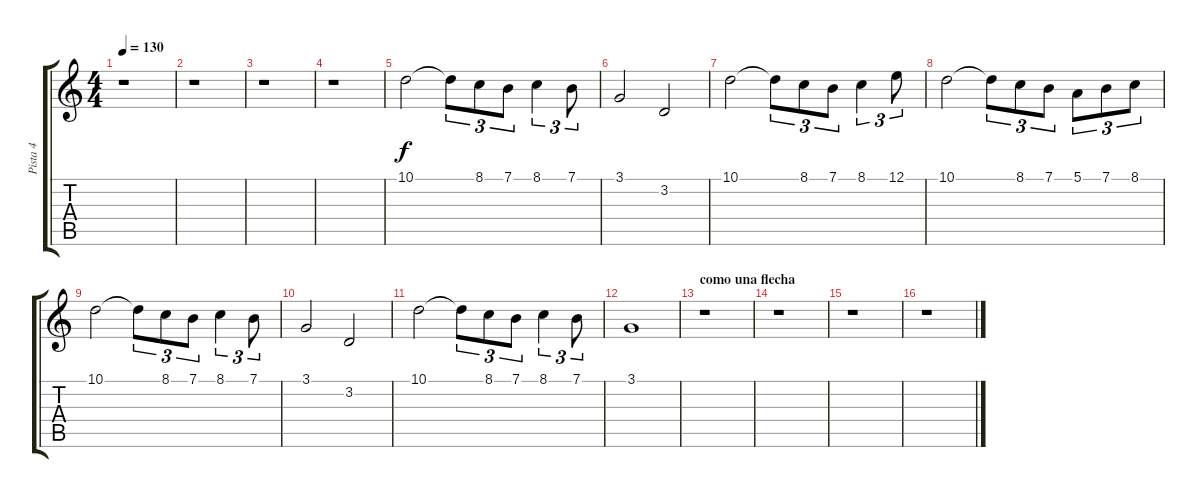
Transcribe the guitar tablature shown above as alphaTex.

\track ("Pista 4" "Pista 4") {instrument harmonica}
\staff {score tabs}
\tuning (E4 B3 G3 D3 A2 E2) {hide}
\ts (4 4)
\tempo 130
\clef g2
\ks c
r.1{dy f instrument harmonica} |
r.1 |
r.1 |
r.1 |
10.1.2 10.1{t}.8{tu (3 2)} 8.1.8{tu (3 2)} 7.1.8{tu (3 2)} 8.1.4{tu (3 2)} 7.1.8{tu (3 2)} |
3.1.2 3.2.2 |
10.1.2 10.1{t}.8{tu (3 2)} 8.1.8{tu (3 2)} 7.1.8{tu (3 2)} 8.1.4{tu (3 2)} 12.1.8{tu (3 2)} |
10.1.2 10.1{t}.8{tu (3 2)} 8.1.8{tu (3 2)} 7.1.8{tu (3 2)} 5.1.8{tu (3 2)} 7.1.8{tu (3 2)} 8.1.8{tu (3 2)} |
10.1.2 10.1{t}.8{tu (3 2)} 8.1.8{tu (3 2)} 7.1.8{tu (3 2)} 8.1.4{tu (3 2)} 7.1.8{tu (3 2)} |
3.1.2 3.2.2 |
10.1.2 10.1{t}.8{tu (3 2)} 8.1.8{tu (3 2)} 7.1.8{tu (3 2)} 8.1.4{tu (3 2)} 7.1.8{tu (3 2)} |
3.1.1{volume 9} |
\section ("" "como una flecha")
r.1 |
r.1 |
r.1 |
r.1
